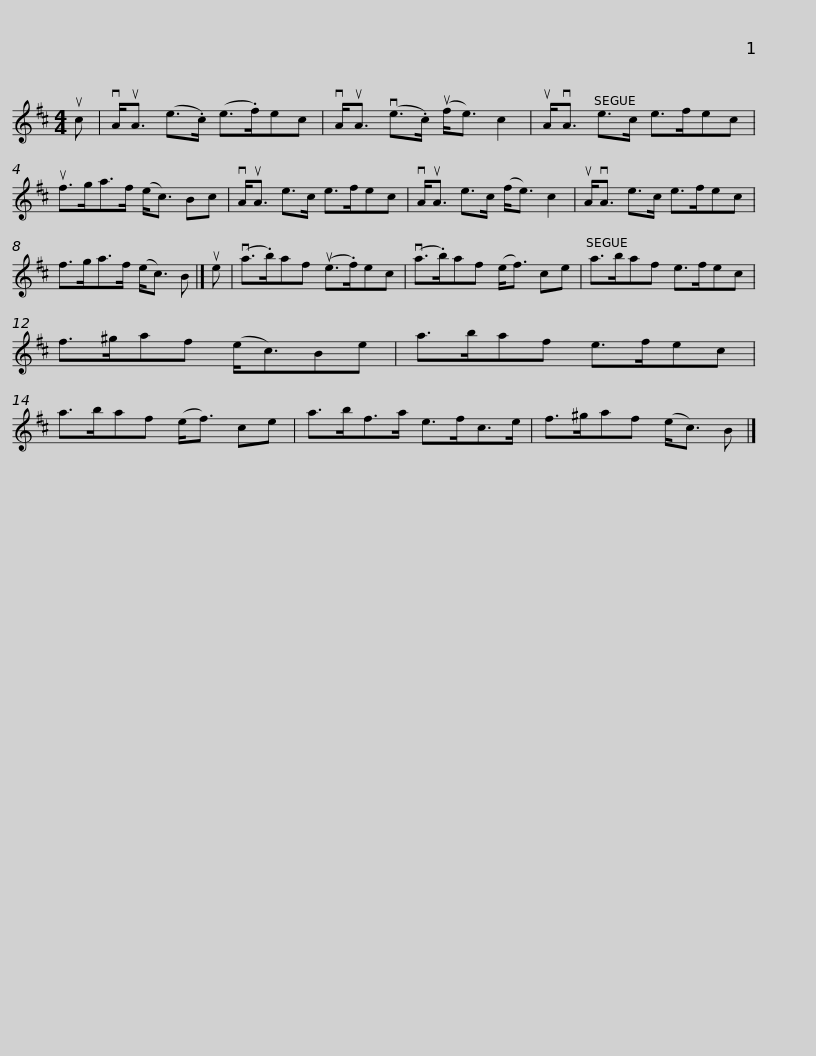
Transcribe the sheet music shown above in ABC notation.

X:1
L:1/8
M:4/4
I:linebreak $
K:D
V:1 treble
V:1
 uc | vA<uA (e>.c) (e>.f)ec | vA<uA (ve>.c) (uf<e) c2 | uA<vA e>c e>fec | uf>ga>f (e<c) Bc |$ %5
 vA<uA e>c e>fec | vA<uA e>c (f<e) c2 | uA<vA e>c e>fec | f>ga>f (e<c) B |] ue |$ %10
 (va>.b)af (ue>.f)ec | (va>.b)af (e<f) ce | a>baf e>fec | f>^gaf (e<c)Be |$ a>baf e>fec | %15
 a>baf (e<f) ce | a>bf>a e>fc>e | f>^gaf (e<c) B |] %18
